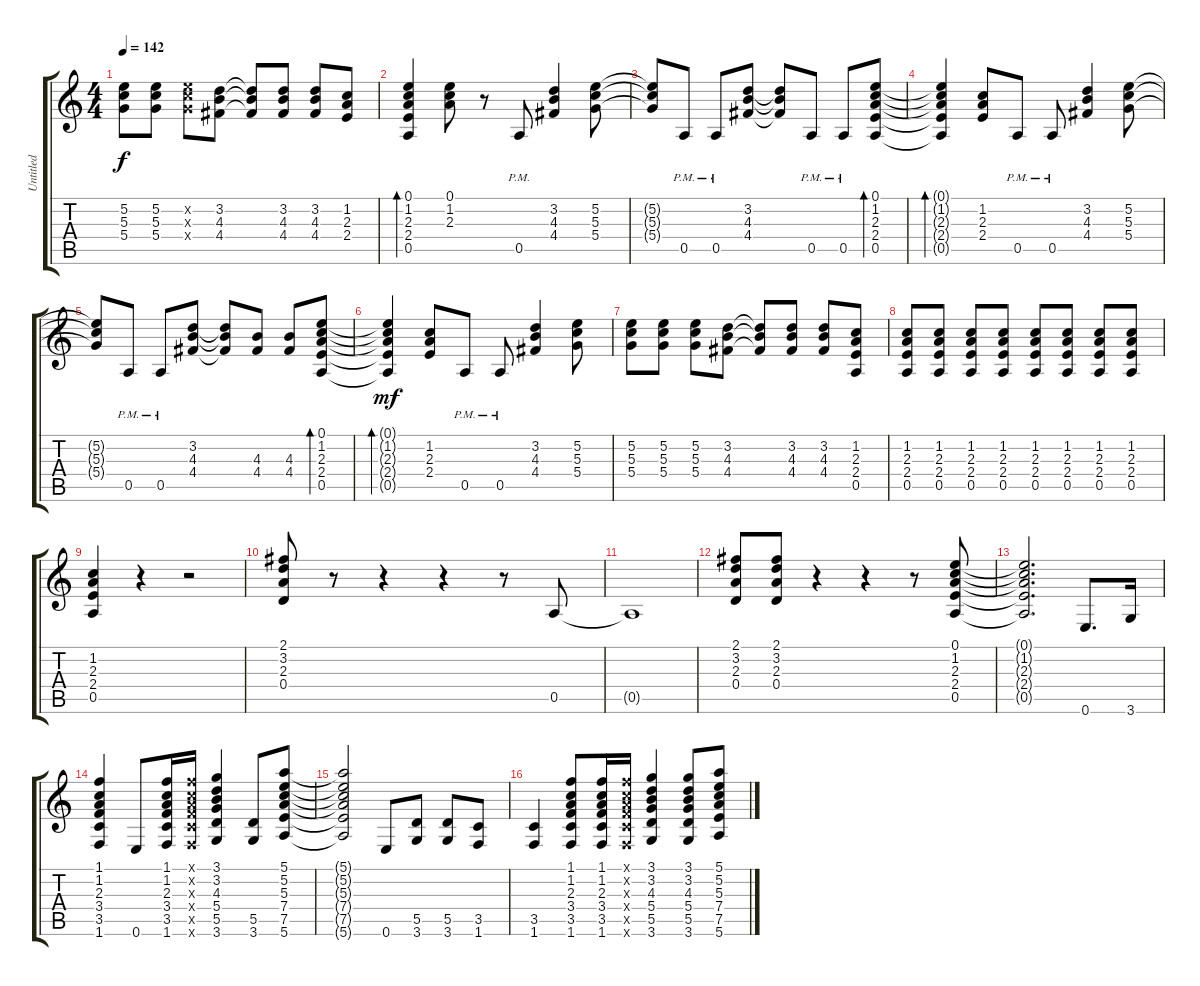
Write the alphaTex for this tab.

\track ("Untitled" "Untitled") {instrument distortionguitar}
\staff {score tabs}
\tuning (E4 B3 G3 D3 A2 E2) {hide}
\ts (4 4)
\tempo 142
\clef g2
\ks c
(5.2{t} 5.3{t} 5.4{t}).8{dy f} (5.2 5.3 5.4).8 (5.2{x} 5.3{x} 5.4{x}).8 (3.2 4.3 4.4).8 (3.2{t} 4.3{t} 4.4{t}).8 (3.2 4.3 4.4).8 (3.2 4.3 4.4).8 (1.2 2.3 2.4).8 |
(0.1 1.2 2.3 2.4 0.5).4{bd 30} (0.1 1.2 2.3).8 r.8 0.5{pm}.8 (3.2 4.3 4.4).4 (5.2 5.3 5.4).8 |
(5.2{t} 5.3{t} 5.4{t}).8 0.5{pm}.8 0.5{pm}.8 (3.2 4.3 4.4).8 (3.2{t} 4.3{t} 4.4{t}).8 0.5{pm}.8 0.5{pm}.8 (0.1 1.2 2.3 2.4 0.5).8{bd 30} |
(0.1{t} 1.2{t} 2.3{t} 2.4{t} 0.5{t}).4{bd 30} (1.2 2.3 2.4).8 0.5{pm}.8 0.5{pm}.8 (3.2 4.3 4.4).4 (5.2 5.3 5.4).8 |
(5.2{t} 5.3{t} 5.4{t}).8 0.5{pm}.8 0.5{pm}.8 (3.2 4.3 4.4).8 (3.2{t} 4.3{t} 4.4{t}).8 (4.3 4.4).8 (4.3 4.4).8 (0.1 1.2 2.3 2.4 0.5).8{bd 30} |
(0.1{t} 1.2{t} 2.3{t} 2.4{t} 0.5{t}).4{bd 30 dy mf} (1.2 2.3 2.4).8 0.5{pm}.8 0.5{pm}.8 (3.2 4.3 4.4).4 (5.2 5.3 5.4).8 |
(5.2 5.3 5.4).8 (5.2 5.3 5.4).8 (5.2 5.3 5.4).8 (3.2 4.3 4.4).8 (3.2{t} 4.3{t} 4.4{t}).8 (3.2 4.3 4.4).8 (3.2 4.3 4.4).8 (1.2 2.3 2.4 0.5).8 |
(1.2 2.3 2.4 0.5).8 (1.2 2.3 2.4 0.5).8 (1.2 2.3 2.4 0.5).8 (1.2 2.3 2.4 0.5).8 (1.2 2.3 2.4 0.5).8 (1.2 2.3 2.4 0.5).8 (1.2 2.3 2.4 0.5).8 (1.2 2.3 2.4 0.5).8 |
(1.2 2.3 2.4 0.5).4 r.4 r.2 |
(2.1 3.2 2.3 0.4).8 r.8 r.4 r.4 r.8 0.5.8 |
0.5{t}.1 |
(2.1 3.2 2.3 0.4).8 (2.1 3.2 2.3 0.4).8 r.4 r.4 r.8 (0.1 1.2 2.3 2.4 0.5).8 |
(0.1{t} 1.2{t} 2.3{t} 2.4{t} 0.5{t}).2{d} 0.6.8{d} 3.6.16 |
(1.1 1.2 2.3 3.4 3.5 1.6).4 0.6.8 (1.1 1.2 2.3 3.4 3.5 1.6).16 (1.1{x} 1.2{x} 2.3{x} 3.4{x} 3.5{x} 1.6{x}).16 (3.1 3.2 4.3 5.4 5.5 3.6).4 (5.5 3.6).8 (5.1 5.2 5.3 7.4 7.5 5.6).8 |
(5.1{t} 5.2{t} 5.3{t} 7.4{t} 7.5{t} 5.6{t}).2 0.6.8 (5.5 3.6).8 (5.5 3.6).8 (3.5 1.6).8 |
(3.5 1.6).4 (1.1 1.2 2.3 3.4 3.5 1.6).8 (1.1 1.2 2.3 3.4 3.5 1.6).16 (1.1{x} 1.2{x} 2.3{x} 3.4{x} 3.5{x} 1.6{x}).16 (3.1 3.2 4.3 5.4 5.5 3.6).4 (3.1 3.2 4.3 5.4 5.5 3.6).8 (5.1 5.2 5.3 7.4 7.5 5.6).8
